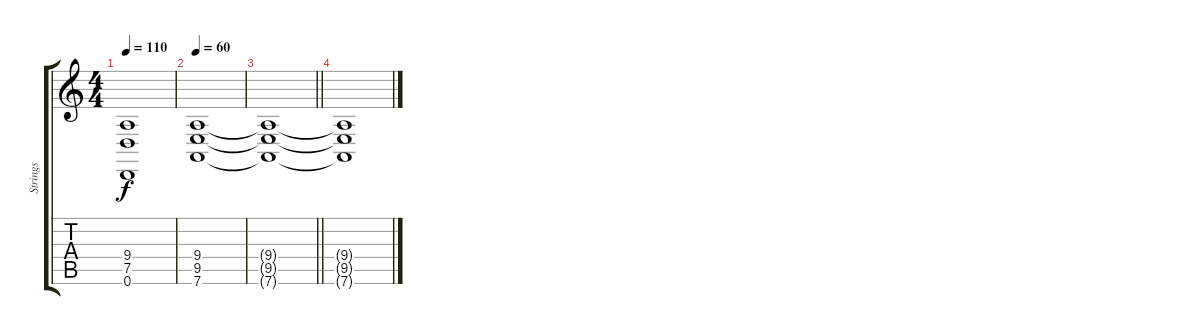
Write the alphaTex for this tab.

\track ("Strings" "Strings") {instrument stringensemble1}
\staff {score tabs}
\tuning (D4 A3 F3 C3 G2 D2) {hide}
\ts (4 4)
\tempo 110
\clef g2
\ks c
(9.4{t} 7.5{t} 0.6{t}).1{dy f} |
\tempo 60
(9.4 9.5 7.6).1{volume 4} |
\barLineRight lightlight
(9.4{t} 9.5{t} 7.6{t}).1 |
(9.4{t} 9.5{t} 7.6{t}).1
